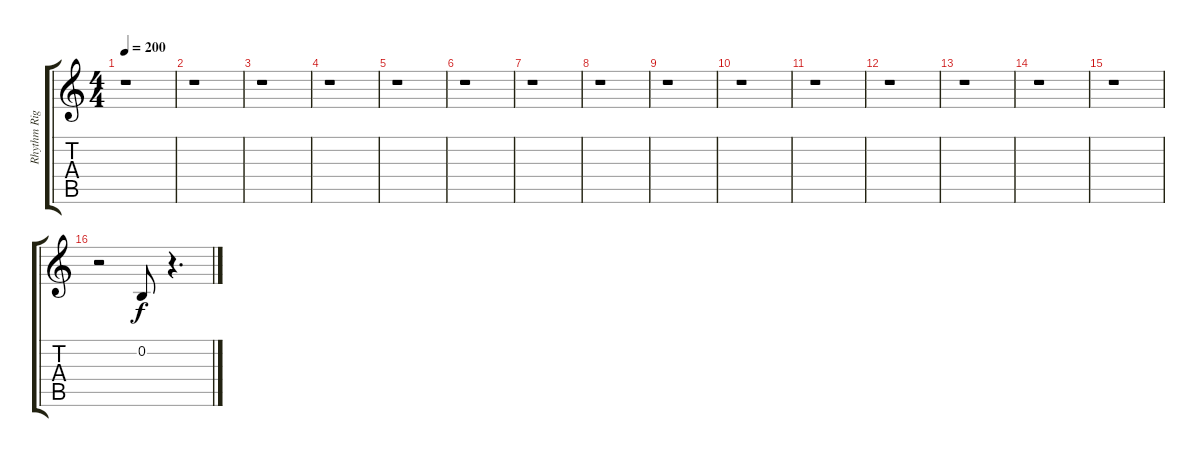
\track ("Rhythm Right" "Rhythm Rig") {instrument agogo}
\staff {score tabs}
\tuning (E4 B3 G3 D3 A2 E2) {hide}
\ts (4 4)
\tempo 200
\clef g2
\ks c
r.1{dy f} |
r.1 |
r.1 |
r.1 |
r.1 |
r.1 |
r.1 |
r.1 |
r.1 |
r.1 |
r.1 |
r.1 |
r.1 |
r.1 |
r.1 |
r.2 0.2.8 r.4{d}
